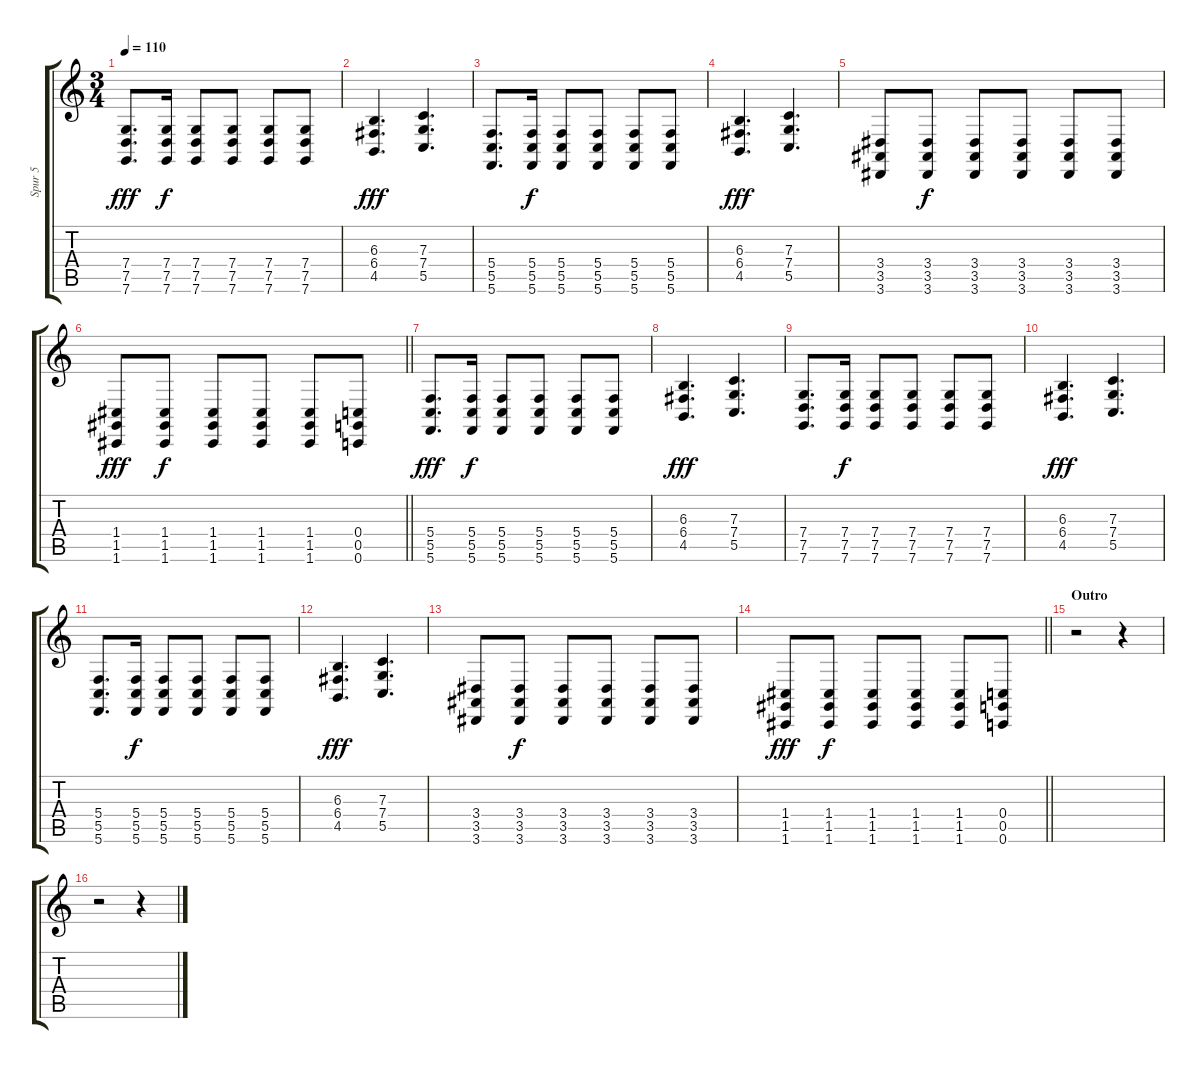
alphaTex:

\track ("Spur 5" "Spur 5") {instrument tuba}
\staff {score tabs}
\tuning (D4 A3 F3 C3 G2 C2) {hide}
\ts (3 4)
\tempo 110
\clef g2
\ks c
(7.4 7.5 7.6).8{d dy fff} (7.4 7.5 7.6).16{dy f} (7.4 7.5 7.6).8 (7.4 7.5 7.6).8 (7.4 7.5 7.6).8 (7.4 7.5 7.6).8 |
(6.3 6.4 4.5).4{d dy fff} (7.3 7.4 5.5).4{d} |
(5.4 5.5 5.6).8{d} (5.4 5.5 5.6).16{dy f} (5.4 5.5 5.6).8 (5.4 5.5 5.6).8 (5.4 5.5 5.6).8 (5.4 5.5 5.6).8 |
(6.3 6.4 4.5).4{d dy fff} (7.3 7.4 5.5).4{d} |
(3.4 3.5 3.6).8 (3.4 3.5 3.6).8{dy f} (3.4 3.5 3.6).8 (3.4 3.5 3.6).8 (3.4 3.5 3.6).8 (3.4 3.5 3.6).8 |
\barLineRight lightlight
(1.4 1.5 1.6).8{dy fff} (1.4 1.5 1.6).8{dy f} (1.4 1.5 1.6).8 (1.4 1.5 1.6).8 (1.4 1.5 1.6).8 (0.4 0.5 0.6).8 |
(5.4 5.5 5.6).8{d dy fff} (5.4 5.5 5.6).16{dy f} (5.4 5.5 5.6).8 (5.4 5.5 5.6).8 (5.4 5.5 5.6).8 (5.4 5.5 5.6).8 |
(6.3 6.4 4.5).4{d dy fff} (7.3 7.4 5.5).4{d} |
(7.4 7.5 7.6).8{d} (7.4 7.5 7.6).16{dy f} (7.4 7.5 7.6).8 (7.4 7.5 7.6).8 (7.4 7.5 7.6).8 (7.4 7.5 7.6).8 |
(6.3 6.4 4.5).4{d dy fff} (7.3 7.4 5.5).4{d} |
(5.4 5.5 5.6).8{d} (5.4 5.5 5.6).16{dy f} (5.4 5.5 5.6).8 (5.4 5.5 5.6).8 (5.4 5.5 5.6).8 (5.4 5.5 5.6).8 |
(6.3 6.4 4.5).4{d dy fff} (7.3 7.4 5.5).4{d} |
(3.4 3.5 3.6).8 (3.4 3.5 3.6).8{dy f} (3.4 3.5 3.6).8 (3.4 3.5 3.6).8 (3.4 3.5 3.6).8 (3.4 3.5 3.6).8 |
\barLineRight lightlight
(1.4 1.5 1.6).8{dy fff} (1.4 1.5 1.6).8{dy f} (1.4 1.5 1.6).8 (1.4 1.5 1.6).8 (1.4 1.5 1.6).8 (0.4 0.5 0.6).8 |
\section ("" "Outro")
r.2 r.4 |
r.2 r.4
